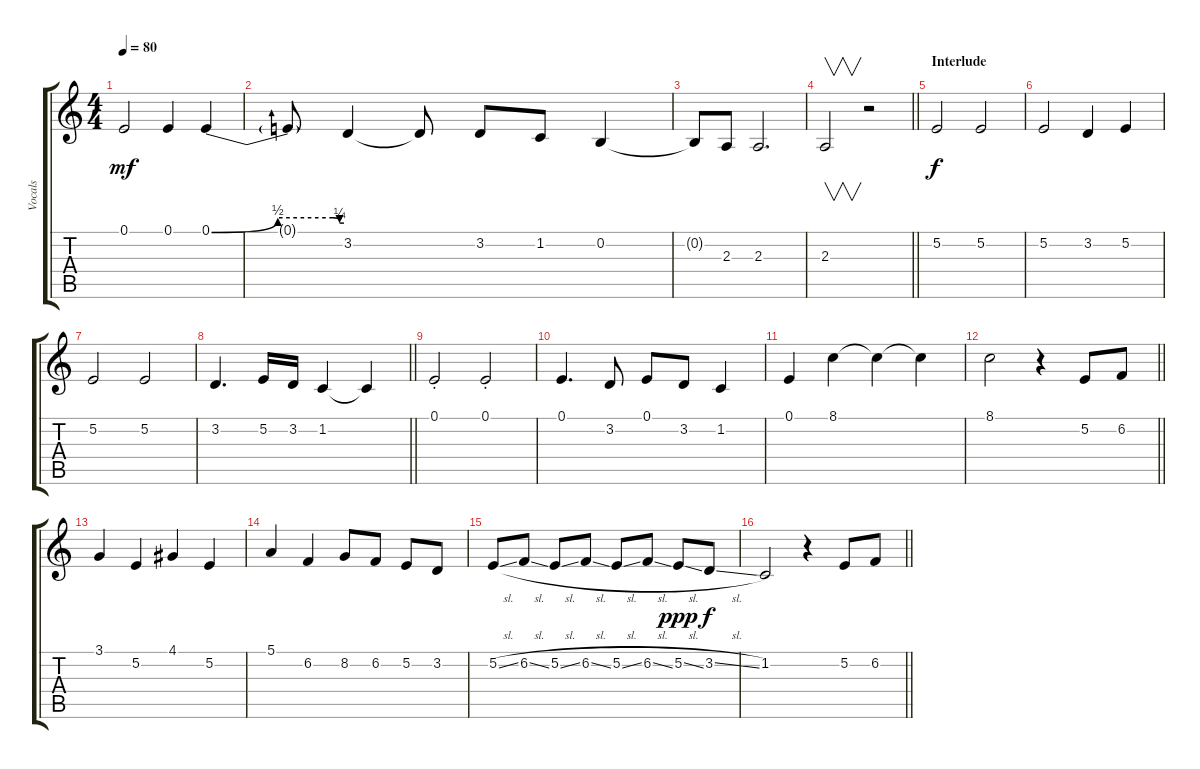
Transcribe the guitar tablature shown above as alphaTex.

\track ("Vocals" "Vocals") {instrument flute}
\staff {score tabs}
\tuning (E4 B3 G3 D3 A2 E2) {hide}
\ts (4 4)
\section ("" "")
\tempo 80
\clef g2
\ks c
0.1.2{dy mf} 0.1.4 0.1{be (custom 0 0 30 2 55 2 58 1 60 1)}.4 |
0.1{t}.8 3.2.4 3.2{t}.8 3.2.8 1.2.8 0.2.4 |
0.2{t}.8 2.3.8 2.3.2{d} |
\barLineRight lightlight
2.3.2{v} r.2 |
\section ("" "Interlude")
5.2.2{dy f} 5.2.2 |
5.2.2 3.2.4 5.2.4 |
5.2.2 5.2.2 |
\barLineRight lightlight
3.2.4{d} 5.2.16 3.2.16 1.2.4 1.2{t}.4 |
\section ("" "")
0.1{st}.2 0.1{st}.2 |
0.1.4{d} 3.2.8 0.1.8 3.2.8 1.2.4 |
0.1.4 8.1.4 8.1{t}.4 8.1{t}.4 |
\barLineRight lightlight
8.1.2 r.4 5.2.8 6.2.8 |
\section ("" "")
3.1.4 5.2.4 4.1.4 5.2.4 |
5.1.4 6.2.4 8.2.8 6.2.8 5.2.8 3.2.8 |
5.2{sl}.8 6.2{sl}.8 5.2{sl}.8 6.2{sl}.8 5.2{sl}.8 6.2{sl}.8 5.2{sl}.8{dy ppp} 3.2{sl}.8{dy f} |
\barLineRight lightlight
1.2.2 r.4 5.2.8 6.2.8
